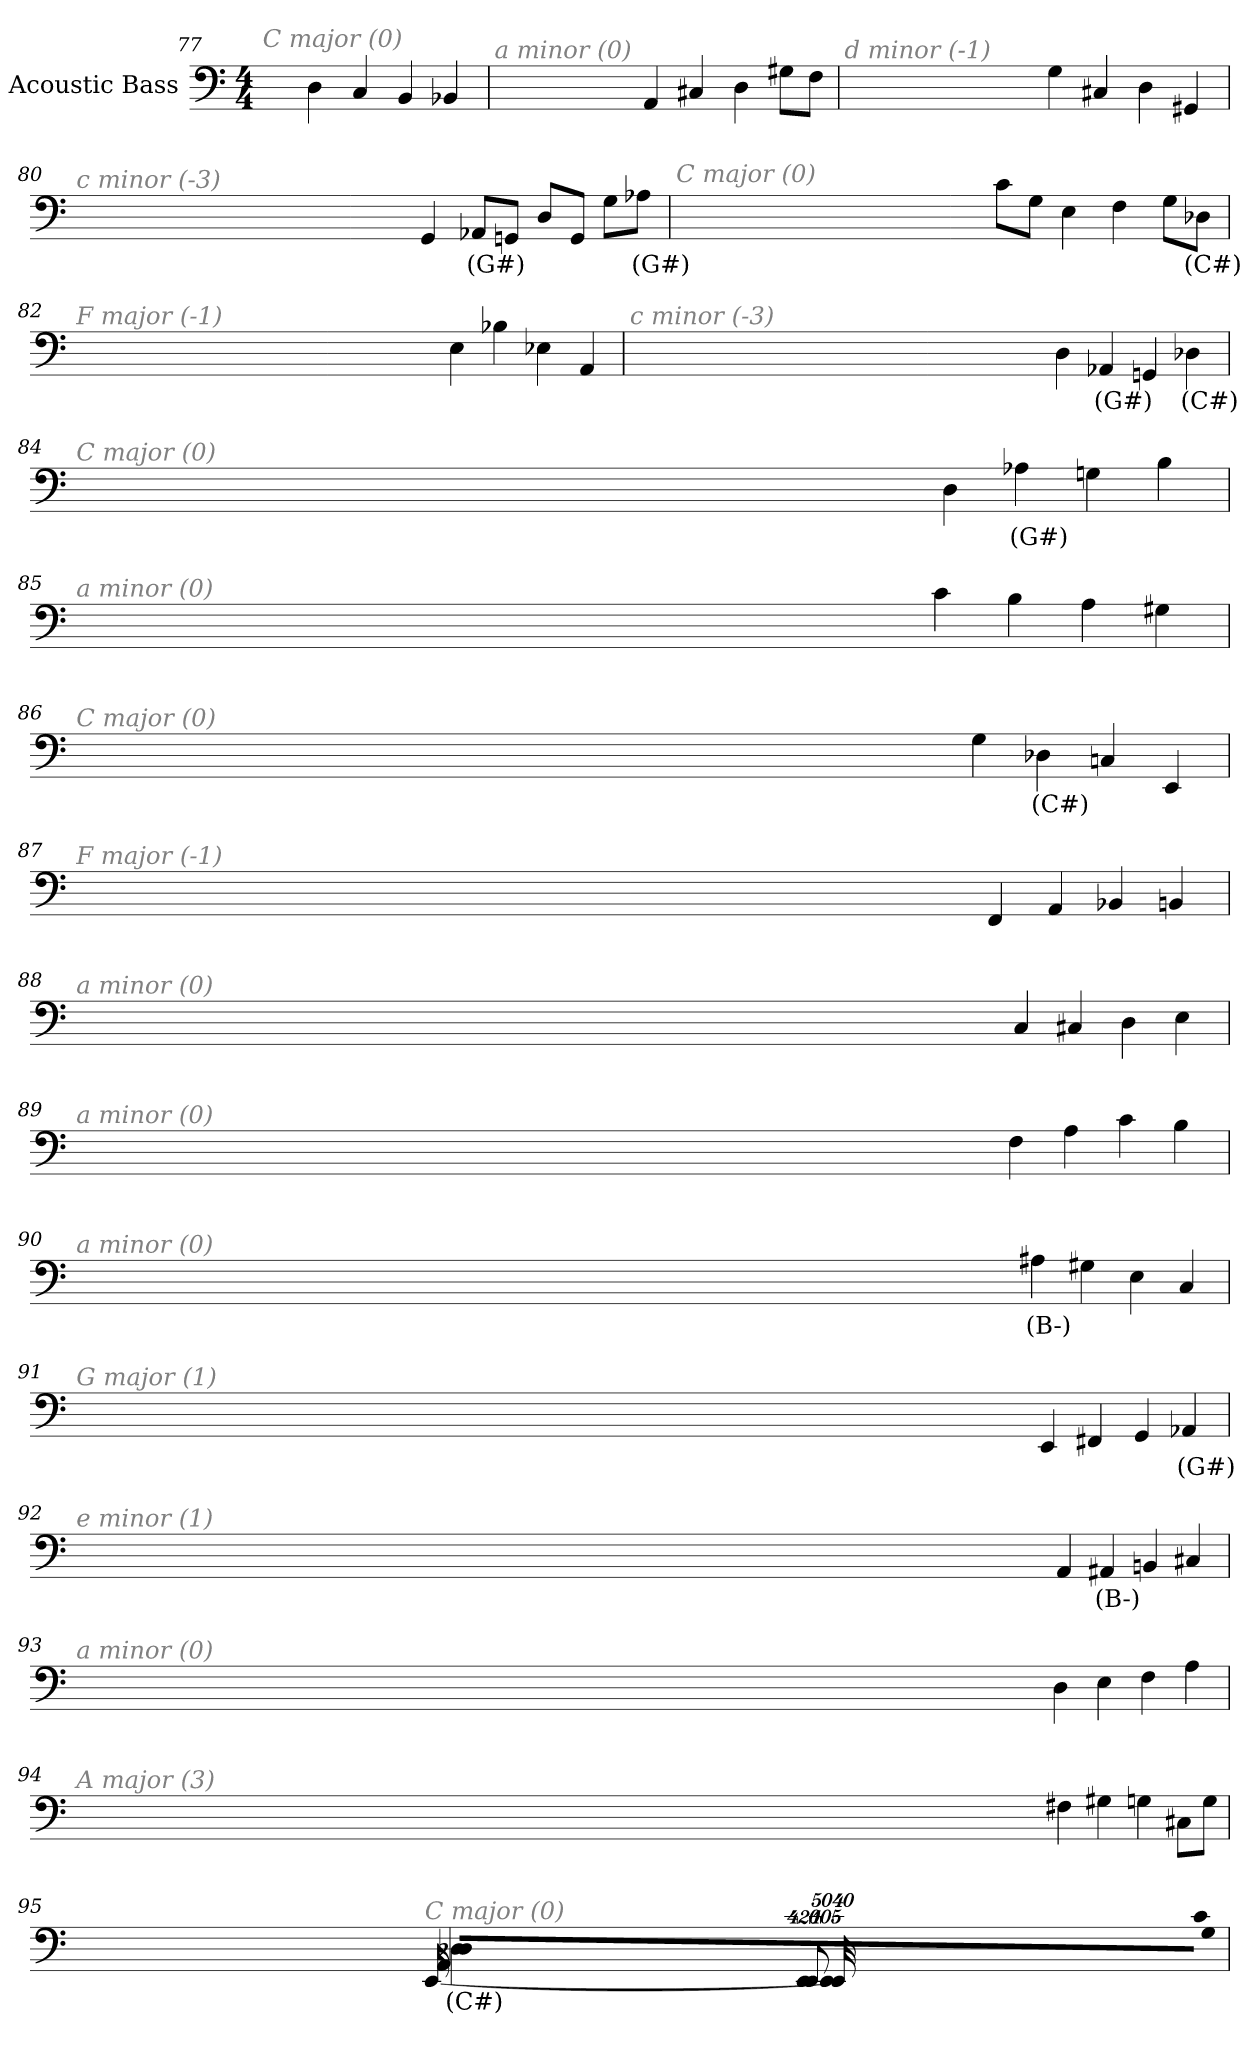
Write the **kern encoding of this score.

**kern	**text
*part1	*part1
*staff1	*staff1
*I"Acoustic Bass	*
*clefF4	*
*ITrd7c12	*
*k[]	*
*C:	*
*M4/4	*
=77	=77
!LO:TX:i:color=#808080:t=C major (0)	!
4DD	.
4CC	.
4BBB	.
4BBB-X	.
=78	=78
!LO:TX:i:color=#808080:t=a minor (0)	!
4AAA	.
4CC#X	.
4DD	.
8GG#XL	.
8FFJ	.
=79	=79
!LO:TX:i:color=#808080:t=d minor (-1)	!
4GG	.
4CC#X	.
4DD	.
4GGG#X	.
=80	=80
!LO:TX:i:color=#808080:t=c minor (-3)	!
4GGG	.
8AAA-XiL	(G#)
8GGGnJ	.
8DDL	.
8GGGJ	.
8GGL	.
8AA-XiJ	(G#)
=81	=81
!LO:TX:i:color=#808080:t=C major (0)	!
8CL	.
8GGJ	.
4EE	.
4FF	.
8GGL	.
8DD-XiJ	(C#)
=82	=82
!LO:TX:i:color=#808080:t=F major (-1)	!
4EE	.
4BB-X	.
4EE-X	.
4AAA	.
=83	=83
!LO:TX:i:color=#808080:t=c minor (-3)	!
4DD	.
4AAA-Xi	(G#)
4GGGn	.
4DD-Xi	(C#)
=84	=84
!LO:TX:i:color=#808080:t=C major (0)	!
4DD	.
4AA-Xi	(G#)
4GGn	.
4BB	.
=85	=85
!LO:TX:i:color=#808080:t=a minor (0)	!
4C	.
4BB	.
4AA	.
4GG#X	.
=86	=86
!LO:TX:i:color=#808080:t=C major (0)	!
4GG	.
4DD-Xi	(C#)
4CCn	.
4EEE	.
=87	=87
!LO:TX:i:color=#808080:t=F major (-1)	!
4FFF	.
4AAA	.
4BBB-X	.
4BBBn	.
=88	=88
!LO:TX:i:color=#808080:t=a minor (0)	!
4CC	.
4CC#X	.
4DD	.
4EE	.
=89	=89
!LO:TX:i:color=#808080:t=a minor (0)	!
4FF	.
4AA	.
4C	.
4BB	.
=90	=90
!LO:TX:i:color=#808080:t=a minor (0)	!
4AA#Xj	(B-)
4GG#X	.
4EE	.
4CC	.
=91	=91
!LO:TX:i:color=#808080:t=G major (1)	!
4EEE	.
4FFF#X	.
4GGG	.
4AAA-Xi	(G#)
=92	=92
!LO:TX:i:color=#808080:t=e minor (1)	!
4AAA	.
4AAA#Xi	(B-)
4BBBn	.
4CC#X	.
=93	=93
!LO:TX:i:color=#808080:t=a minor (0)	!
4DD	.
4EE	.
4FF	.
4AA	.
=94	=94
!LO:TX:i:color=#808080:t=A major (3)	!
4FF#X	.
4GG#X	.
4GGn	.
8CC#XL	.
8GGJ	.
=95	=95
!LO:TX:i:color=#808080:t=C major (0)	!
!LO:N:vis=8	!
40320%3347CL	.
!LO:N:vis=8	!
40320%3347GG	.
!LO:N:vis=8	!
40320%3347DDJ	.
!LO:N:vis=1024	!
[13440%13EEE	.
8EEE_	.
16EEE_	.
32EEE_	.
!LO:N:vis=1024%31	!
13440%407EEE]	.
4AAA	.
4DD-Xi	(C#)
=	=
*-	*-
